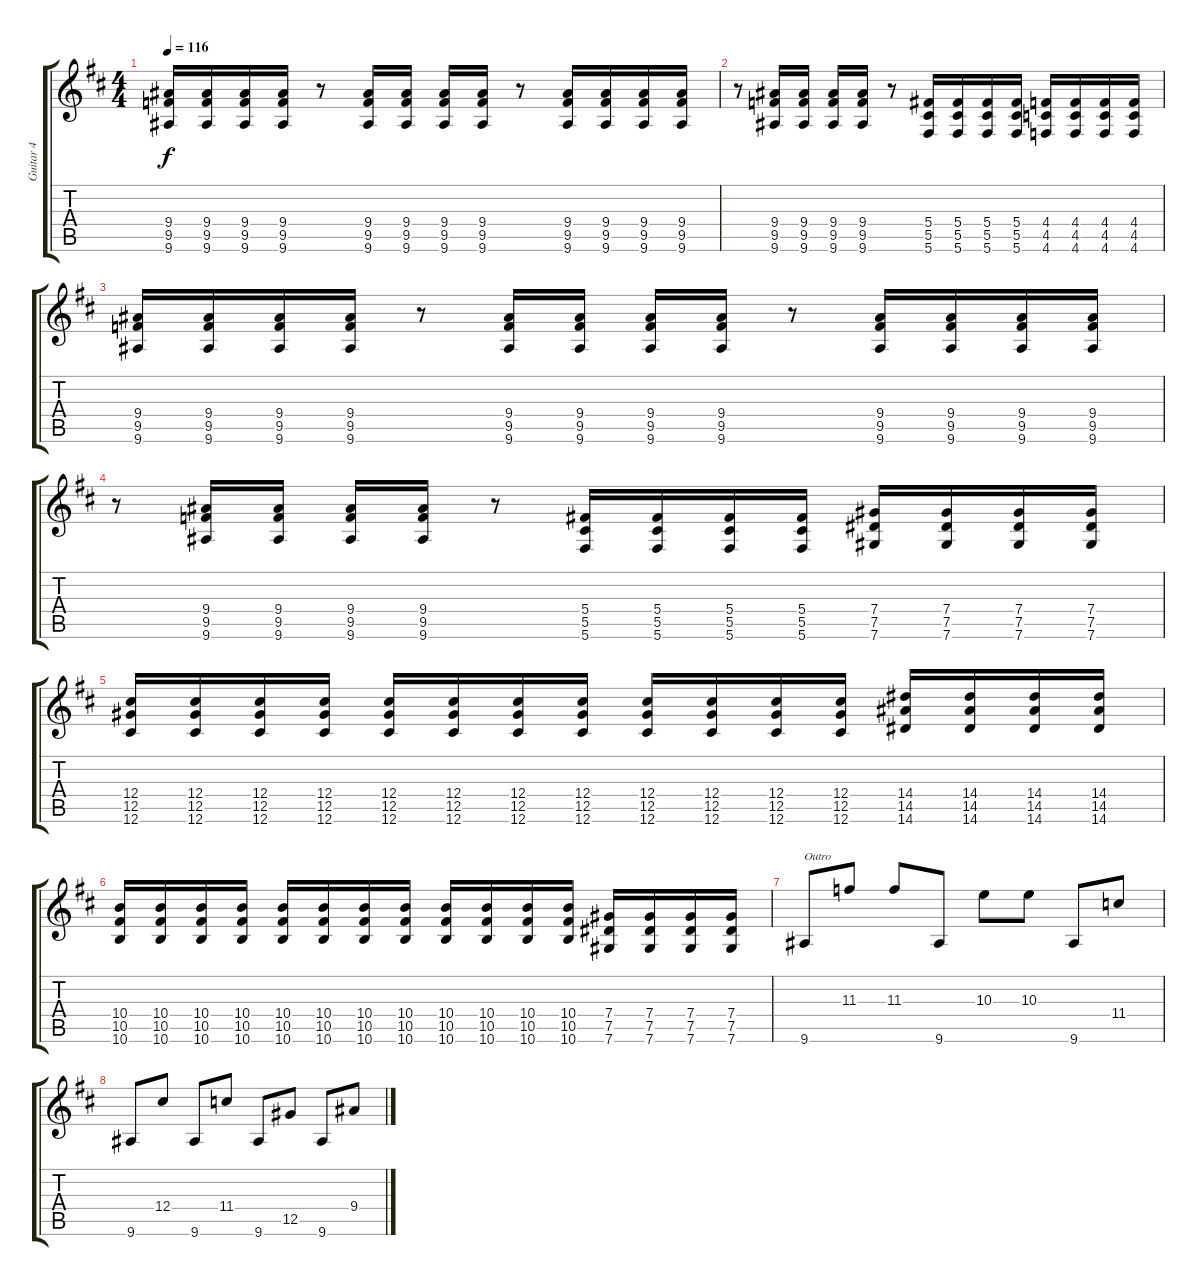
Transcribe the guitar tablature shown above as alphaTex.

\track ("Guitar 4" "Guitar 4") {instrument distortionguitar}
\staff {score tabs}
\tuning (Eb4 Bb3 Gb3 Db3 Ab2 Db2) {hide}
\ts (4 4)
\tempo 116
\clef g2
\ks d
(9.4 9.5 9.6).16{dy f} (9.4 9.5 9.6).16 (9.4 9.5 9.6).16 (9.4 9.5 9.6).16 r.8 (9.4 9.5 9.6).16 (9.4 9.5 9.6).16 (9.4 9.5 9.6).16 (9.4 9.5 9.6).16 r.8 (9.4 9.5 9.6).16 (9.4 9.5 9.6).16 (9.4 9.5 9.6).16 (9.4 9.5 9.6).16 |
r.8 (9.4 9.5 9.6).16 (9.4 9.5 9.6).16 (9.4 9.5 9.6).16 (9.4 9.5 9.6).16 r.8 (5.4 5.5 5.6).16 (5.4 5.5 5.6).16 (5.4 5.5 5.6).16 (5.4 5.5 5.6).16 (4.4 4.5 4.6).16 (4.4 4.5 4.6).16 (4.4 4.5 4.6).16 (4.4 4.5 4.6).16 |
(9.4 9.5 9.6).16 (9.4 9.5 9.6).16 (9.4 9.5 9.6).16 (9.4 9.5 9.6).16 r.8 (9.4 9.5 9.6).16 (9.4 9.5 9.6).16 (9.4 9.5 9.6).16 (9.4 9.5 9.6).16 r.8 (9.4 9.5 9.6).16 (9.4 9.5 9.6).16 (9.4 9.5 9.6).16 (9.4 9.5 9.6).16 |
r.8 (9.4 9.5 9.6).16 (9.4 9.5 9.6).16 (9.4 9.5 9.6).16 (9.4 9.5 9.6).16 r.8 (5.4 5.5 5.6).16 (5.4 5.5 5.6).16 (5.4 5.5 5.6).16 (5.4 5.5 5.6).16 (7.4 7.5 7.6).16 (7.4 7.5 7.6).16 (7.4 7.5 7.6).16 (7.4 7.5 7.6).16 |
(12.4 12.5 12.6).16 (12.4 12.5 12.6).16 (12.4 12.5 12.6).16 (12.4 12.5 12.6).16 (12.4 12.5 12.6).16 (12.4 12.5 12.6).16 (12.4 12.5 12.6).16 (12.4 12.5 12.6).16 (12.4 12.5 12.6).16 (12.4 12.5 12.6).16 (12.4 12.5 12.6).16 (12.4 12.5 12.6).16 (14.4 14.5 14.6).16 (14.4 14.5 14.6).16 (14.4 14.5 14.6).16 (14.4 14.5 14.6).16 |
(10.4 10.5 10.6).16 (10.4 10.5 10.6).16 (10.4 10.5 10.6).16 (10.4 10.5 10.6).16 (10.4 10.5 10.6).16 (10.4 10.5 10.6).16 (10.4 10.5 10.6).16 (10.4 10.5 10.6).16 (10.4 10.5 10.6).16 (10.4 10.5 10.6).16 (10.4 10.5 10.6).16 (10.4 10.5 10.6).16 (7.4 7.5 7.6).16 (7.4 7.5 7.6).16 (7.4 7.5 7.6).16 (7.4 7.5 7.6).16 |
9.6.8{txt "Outro"} 11.3.8 11.3.8 9.6.8 10.3.8 10.3.8 9.6.8 11.4.8 |
9.6.8 12.4.8 9.6.8 11.4.8 9.6.8 12.5.8 9.6.8 9.4.8
